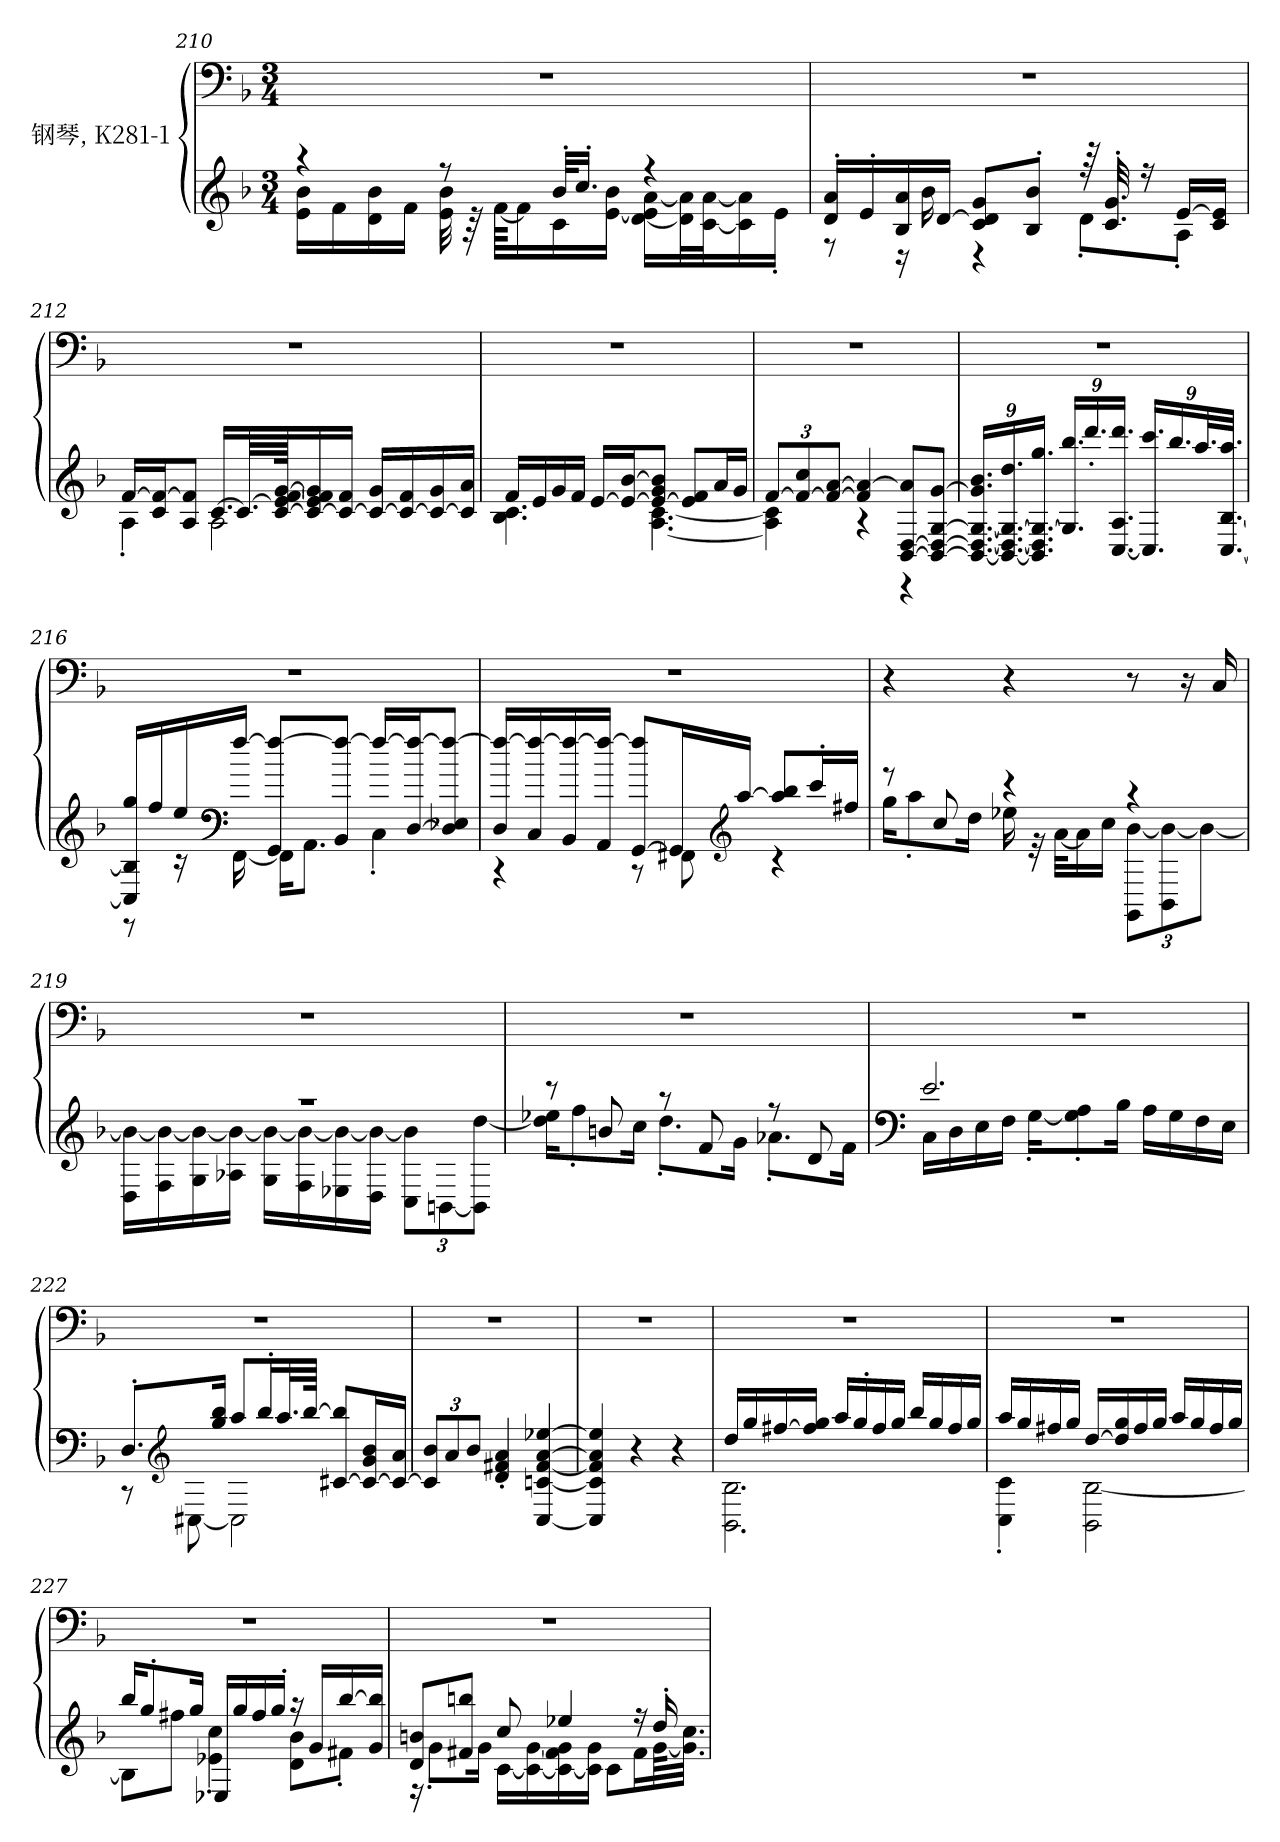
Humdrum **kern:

**kern	**kern
*part1	*part1
*staff2	*staff1
*I"钢琴, K281-1	*
*clefG2	*clefF4
*k[b-]	*k[b-]
*M3/4	*M3/4
=210	=210
*^	*
4r	16e\ 16b-\LL	2.r
.	16f\	.
.	16d\ 16b-\	.
.	16f\JJ	.
8r	32e\ 32b-\	.
.	64r	.
.	[64f\KKLL	.
.	16f\]	.
32b-'/KLL	16c\	.
16.cc'/JJ	.	.
.	[16e\ 16b-\JJ	.
4r	[16d\ 16e\] [16a\LL	.
.	32d\] 32a\]L	.
.	[32c\ [32a\J	.
.	16c\] 16a\]	.
.	16e'\JJ	.
!!LO:PB:g=z
=211	=211	=211
16d/' 16a/'LL	8r	2.r
16e'/	.	.
16B-/ 16a/	16r	.
[16d/JJ	16b-\	.
8c/ 8d/] 8g/L	4r	.
8B-/' 8b-/'J	.	.
64r	8d'\L	.
32.c/' 32.g/'	.	.
16r	.	.
[16e/LL	8A'\J	.
16c/ 16e/]JJ	.	.
=212	=212	=212
[16f/LL	4A'\	2.r
16c/ 16f/_J	.	.
8A/ 8f/]J	.	.
[16.c/LL	2A\	.
64.c/LL_	.	.
128c/_ [128e/ [128f/ [128g/JJK	.	.
16c/_ 16e/] 16f/] 16g/]	.	.
16c/_ 16f/JJ	.	.
16c/_ 16g/LL	.	.
16c/_ 16f/	.	.
16c/_ 16g/	.	.
16c/] 16a/JJ	.	.
!!LO:LB:g=z
=213	=213	=213
16f/LL	4.B-\ 4.c\	2.r
16e/	.	.
16g/	.	.
16f/JJ	.	.
[16e/LL	.	.
16e/_ [16b-/J	.	.
8e/_ 8g/ 8b-/]J	[4.A\ [4.c\	.
8e/] 8f/L	.	.
16a/L	.	.
16g/JJ	.	.
=214	=214	=214
*Xbrackettup	*	*
[12f/L	4A\] 4c\]	2.r
12f/_ 12cc/	.	.
12f/_ [12a/J	.	.
4f/] 4a/_	4r	.
[8BB-/ [8D/ 8a/]L	4r	.
8BB-/_ 8D/_ [8G/ [8g/J	.	.
*v	*v	*
=215	=215
18.BB-/_ 18.D/_ 18.G/_ 18.g/] 18.b-/LL	2.r
18.BB-/_ 18.D/_ 18.G/_ 18.dd/	.
18.BB-/] 18.D/] 18.G/_ 18.gg/JJ	.
18.G/] 18.bb-/LL	.
18.ddd'/	.
[18.C/ 18.A/ 18.ddd/JJ	.
18.C/] 18.ccc/LL	.
18.bb-/	.
36.aa/L	.
[36.C/ [36.B-/ 36.aa/JJJ	.
!!LO:LB:g=z
=216	=216
*^	*
16C/] 16B-/] 16gg/LL	8r	2.r
16ff/	.	.
16ee/	16r	.
*clefF4	*	*
[16ff/JJ	[16FF\	.
8GG/ 8ff/_L	16FF\KL]	.
.	8.AA\J	.
8BB-/ 8ff/_J	.	.
16ff/LL_	4C'\	.
[16D/ 16ff/_J	.	.
8D/] 8E-X/ 8ff/_J	.	.
=217	=217	=217
16D/ 16ff/_LL	4r	2.r
16C/ 16ff/_	.	.
16BB-/ 16ff/_	.	.
16AA/ 16ff/_JJ	.	.
[8GG/ 8ff/]L	8r	.
16GG/L]	8FF#X\	.
*clefG2	*	*
[16aa/JJ	.	.
8aa/] 8bb-/L	4r	.
16ccc'/L	.	.
16ff#X/JJ	.	.
!!LO:LB:g=z
=218	=218	=218
8r	16gg\KL	4r
.	8aa'\	.
8cc/	.	.
.	16dd\Jk	.
4r	16ee-X\	4r
.	32r	.
.	[32a\KLL	.
.	16a\]	.
.	16cc\JJ	.
4r	12GG\ [12b-\L	8r
.	12BB-\ 12b-\_	.
.	.	16r
.	12b-\J_	.
.	.	16C/
=219	=219	=219
2.r	16D\ 16b-\_LL	2.r
.	16F\ 16b-\_	.
.	16G\ 16b-\_	.
.	16A-X\ 16b-\_JJ	.
.	16G\ 16b-\_LL	.
.	16F\ 16b-\_	.
.	16E-X\ 16b-\_	.
.	16D\ 16b-\_JJ	.
.	12C\ 12b-\]L	.
.	[12BBn\	.
.	12BB\] [12dd\J	.
!!LO:LB:g=z
=220	=220	=220
8r	16dd\] 16ee-X\KL	2.r
.	8ff'\	.
8bn/	.	.
.	16cc\Jk	.
8r	8.dd'\L	.
8f/	.	.
.	16g\Jk	.
8r	8.a-X'\L	.
8d/	.	.
.	16f\Jk	.
=221	=221	=221
*clefF4	*	*
2.e/	16C\LL	2.r
.	16D\	.
.	16E\	.
.	16F\JJ	.
.	[16G'\KL	.
.	8G\]' 8A\'	.
.	16B-\Jk	.
.	16A\LL	.
.	16G\	.
.	16F\	.
.	16E\JJ	.
!!LO:LB:g=z
=222	=222	=222
8.D'/L	8r	2.r
*clefG2	*	*
.	[8C#X\	.
16gg/ 16bb-/Jk	.	.
8aa/L	2C#\]	.
16bb-'/L	.	.
32.aa/L	.	.
[64bb-/JJJk	.	.
[8c#X/ 8bb-/]L	.	.
16c#/_ 16g/ 16b-/L	.	.
16c#/_ 16a/JJ	.	.
*v	*v	*
=223	=223
12c#/] 12b-/L	2.r
12a/	.
12b-/J	.
4d/' 4f#X/' 4a/'	.
[4C/ [4cn/ [4f#/ [4a/ [4ee-X/	.
=224	=224
4C/] 4c/] 4f#/] 4a/] 4ee-/]	2.r
4r	.
4r	.
=225	=225
*^	*
16dd/LL	2.BB-\ 2.B-\	2.r
16gg/	.	.
[16ff#X/	.	.
16ff#/] 16gg/JJ	.	.
16aa/LL	.	.
16gg'/	.	.
16ff#/	.	.
16gg/JJ	.	.
16bb-/LL	.	.
16gg/	.	.
16ff#/	.	.
16gg/JJ	.	.
!!LO:PB:g=z
=226	=226	=226
16aa/LL	4C\' 4c\'	2.r
16gg/	.	.
16ff#X/	.	.
16gg/JJ	.	.
[16dd/LL	2BB-\ [2B-\	.
16dd/] 16gg/	.	.
16ff#/	.	.
16gg/JJ	.	.
16aa/LL	.	.
16gg/	.	.
16ff#/	.	.
16gg/JJ	.	.
=227	=227	=227
16bb-/KL	8B-\L]	2.r
8gg'/	.	.
.	8ff#X\J	.
16gg/Jk	.	.
16E-X/LL	4e-X\' 4cc\'	.
16gg/	.	.
16ff#/	.	.
16gg'/JJ	.	.
16r	8d\ 8b-\L	.
16g/LL	.	.
[16bb-/	8f#X'\J	.
16g/ 16bb-/]JJ	.	.
!!LO:LB:g=z
=228	=228	=228
8d/ 8bn/L	16r	2.r
.	8g'\L	.
8f#X/ 8bbn/J	.	.
.	16g\Jk	.
8cc/	[16c\LL	.
.	16c\_ [16g\	.
4ee-X/	16c\_ 16f#\ 16g\]	.
.	16c\] 16g\JJ	.
.	8c\L	.
16r	16f#\L	.
16dd'/	[64g\KL	.
.	32.g\] 32.cc\JJJ	.
*v	*v	*
=	=
*-	*-
